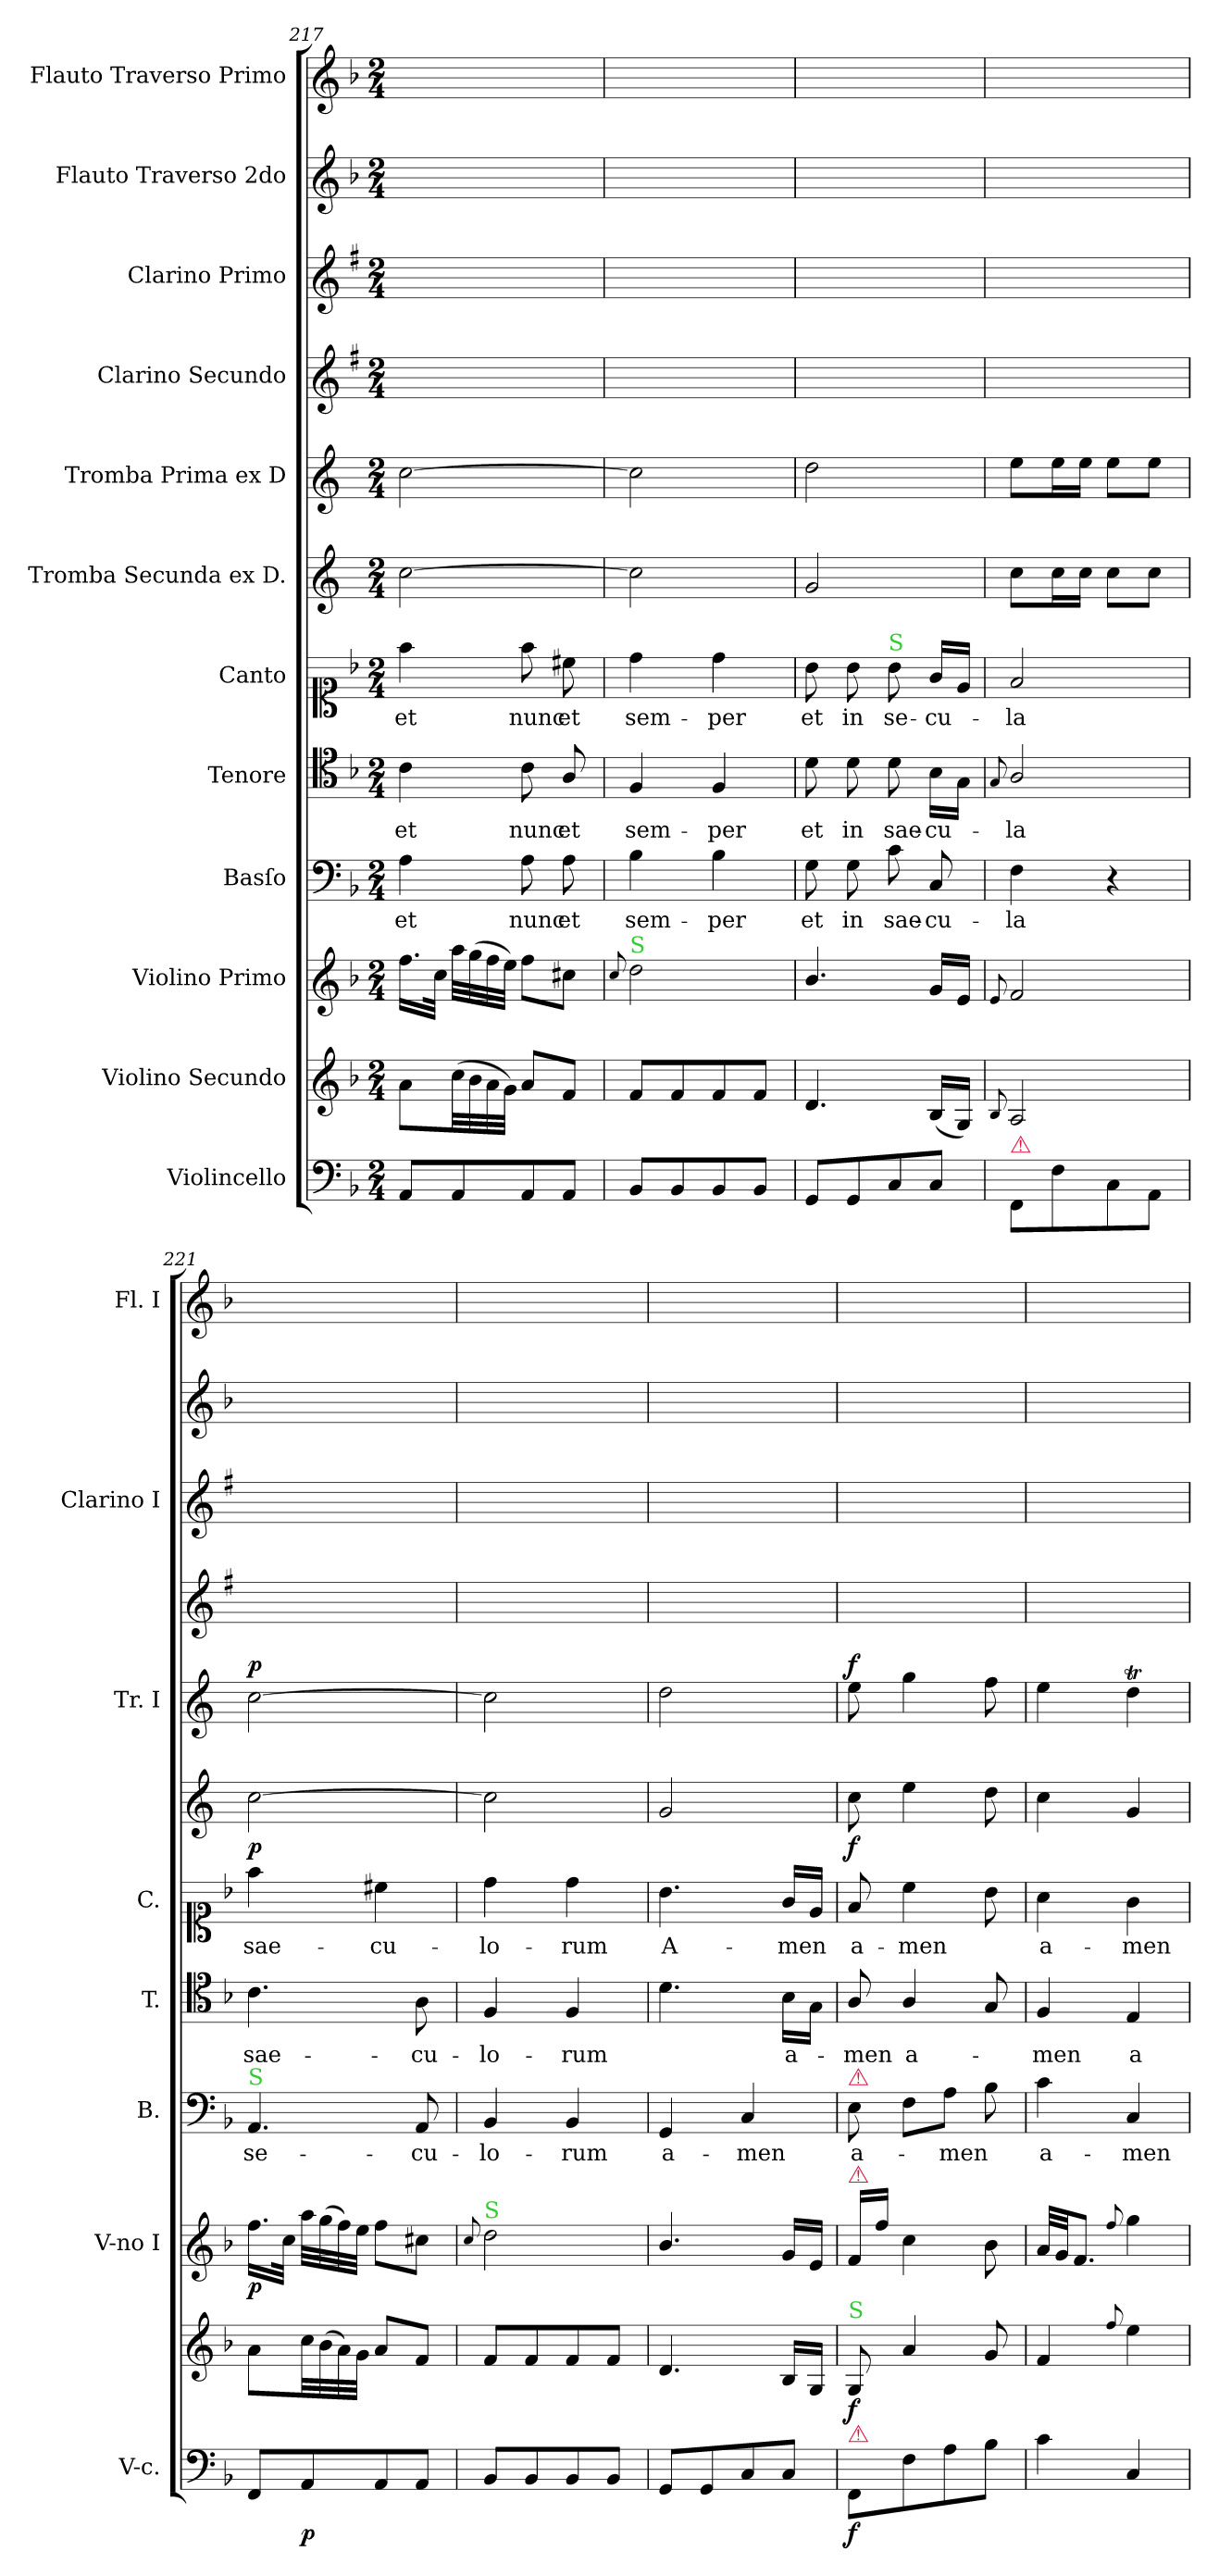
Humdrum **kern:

**kern	**dynam	**kern	**dynam	**kern	**dynam	**kern	**text	**kern	**text	**kern	**text	**kern	**dynam	**kern	**dynam	**kern	**kern	**kern	**kern
*part12	*part12	*part11	*part11	*part10	*part10	*part9	*part9	*part8	*part8	*part7	*part7	*part6	*part6	*part5	*part5	*part4	*part3	*part2	*part1
*staff12	*staff12	*staff11	*staff11	*staff10	*staff10	*staff9	*staff9	*staff8	*staff8	*staff7	*staff7	*staff6	*staff6	*staff5	*staff5	*staff4	*staff3	*staff2	*staff1
*I"Violincello	*	*I"Violino Secundo	*	*I"Violino Primo	*	*I"Basſo	*	*I"Tenore	*	*I"Canto	*	*I"Tromba Secunda ex D.	*	*I"Tromba Prima ex D	*	*I"Clarino Secundo	*I"Clarino Primo	*I"Flauto Traverso 2do	*I"Flauto Traverso Primo
*I'V-c.	*	*	*	*I'V-no I	*	*I'B.	*	*I'T.	*	*I'C.	*	*	*	*I'Tr. I	*	*	*I'Clarino I	*	*I'Fl. I
*clefF4	*	*clefG2	*	*clefG2	*	*clefF4	*	*clefC4	*	*clefC1	*	*clefG2	*	*clefG2	*	*clefG2	*clefG2	*clefG2	*clefG2
*	*	*	*	*	*	*	*	*	*	*	*	*ITrd4c7	*	*ITrd4c7	*	*ITrd1c2	*ITrd1c2	*	*
*k[b-]	*	*k[b-]	*	*k[b-]	*	*k[b-]	*	*k[b-]	*	*k[b-]	*	*k[b-]	*	*k[b-]	*	*k[b-]	*k[b-]	*k[b-]	*k[b-]
*M2/4	*	*M2/4	*	*M2/4	*	*M2/4	*	*M2/4	*	*M2/4	*	*M2/4	*	*M2/4	*	*M2/4	*M2/4	*M2/4	*M2/4
=217	=217	=217	=217	=217	=217	=217	=217	=217	=217	=217	=217	=217	=217	=217	=217	=217	=217	=217	=217
8AA/L	.	8a\L	.	16.ff\LL	.	4A\	et	4c\	et	4ff\	et	[2f\	.	[2f\	.	2ryy	2ryy	2ryy	2ryy
.	.	.	.	32cc\JJk	.	.	.	.	.	.	.	.	.	.	.	.	.	.	.
8AA/	.	(32cc\LL	.	32aa\LLL	.	.	.	.	.	.	.	.	.	.	.	.	.	.	.
.	.	32b-\	.	(32gg\	.	.	.	.	.	.	.	.	.	.	.	.	.	.	.
.	.	32a\	.	32ff\	.	.	.	.	.	.	.	.	.	.	.	.	.	.	.
.	.	32g\JJJ)	.	32ee\JJJ)	.	.	.	.	.	.	.	.	.	.	.	.	.	.	.
8AA/	.	8a/L	.	8ff\L	.	8A\	nunc	8c\	nunc	8ff\	nunc	.	.	.	.	.	.	.	.
8AA/J	.	8f/J	.	8cc#X\J	.	8A\	et	8A/	et	8cc#X\	et	.	.	.	.	.	.	.	.
=218	=218	=218	=218	=218	=218	=218	=218	=218	=218	=218	=218	=218	=218	=218	=218	=218	=218	=218	=218
.	.	.	.	8qqcc/	.	.	.	.	.	.	.	.	.	.	.	.	.	.	.
!	!	!	!	!LO:TX:a:color=limegreen:t=S	!	!	!	!	!	!	!	!	!	!	!	!	!	!	!
8BB-/L	.	8f/L	.	2dd\	.	4B-\	sem-	4F/	sem-	4dd\	sem-	2f\]	.	2f\]	.	2ryy	2ryy	2ryy	2ryy
8BB-/	.	8f/	.	.	.	.	.	.	.	.	.	.	.	.	.	.	.	.	.
8BB-/	.	8f/	.	.	.	4B-\	-per	4F/	-per	4dd\	-per	.	.	.	.	.	.	.	.
8BB-/J	.	8f/J	.	.	.	.	.	.	.	.	.	.	.	.	.	.	.	.	.
=219	=219	=219	=219	=219	=219	=219	=219	=219	=219	=219	=219	=219	=219	=219	=219	=219	=219	=219	=219
8GG/L	.	4.d/	.	4.b-/	.	8G\	et	8d\	et	8b-\	et	2c/	.	2g\	.	2ryy	2ryy	2ryy	2ryy
8GG/	.	.	.	.	.	8G\	in	8d\	in	8b-\	in	.	.	.	.	.	.	.	.
!	!	!	!	!	!	!	!	!	!	!LO:TX:a:color=limegreen:t=S	!	!	!	!	!	!	!	!	!
8C/	.	.	.	.	.	8c\	sae-	8d\	sae-	8b-\	se-	.	.	.	.	.	.	.	.
8C/J	.	(16B-/LL	.	16g/LL	.	8C/	-cu-	16B-\LL	-cu-	16g\LL	-cu-	.	.	.	.	.	.	.	.
.	.	16G/JJ)	.	16e/JJ	.	.	.	16G\JJ	.	16e/JJ	.	.	.	.	.	.	.	.	.
=220	=220	=220	=220	=220	=220	=220	=220	=220	=220	=220	=220	=220	=220	=220	=220	=220	=220	=220	=220
.	.	8qqB-/	.	8qqe/	.	.	.	8qqG/	.	.	.	.	.	.	.	.	.	.	.
!LO:TX:a:color=crimson:t=⚠	!	!	!	!	!	!	!	!	!	!	!	!	!	!	!	!	!	!	!
8FF/L	.	2A/	.	2f/	.	4F\	-la	2A/	-la	2f/	-la	8f\L	.	8a\L	.	2ryy	2ryy	2ryy	2ryy
8F\	.	.	.	.	.	.	.	.	.	.	.	16f\L	.	16a\L	.	.	.	.	.
.	.	.	.	.	.	.	.	.	.	.	.	16f\JJ	.	16a\JJ	.	.	.	.	.
8C\	.	.	.	.	.	4r	.	.	.	.	.	8f\L	.	8a\L	.	.	.	.	.
8AA\J	.	.	.	.	.	.	.	.	.	.	.	8f\J	.	8a\J	.	.	.	.	.
=221	=221	=221	=221	=221	=221	=221	=221	=221	=221	=221	=221	=221	=221	=221	=221	=221	=221	=221	=221
!	!	!	!	!	!	!LO:TX:a:color=limegreen:t=S	!	!	!	!	!	!	!	!	!	!	!	!	!
!	!	!	!	!	!	!	!	!	!	!	!	!	!	!	!LO:DY:a	!	!	!	!
8FF/L	.	8a\L	pia	16.ff\LL	p.	4.AA/	se-	4.c\	sae-	4ff\	sae-	[2f\	p	[2f\	p	2ryy	2ryy	2ryy	2ryy
.	.	.	.	32cc\JJk	.	.	.	.	.	.	.	.	.	.	.	.	.	.	.
8AA/	p	32cc\LL	.	32aa\LLL	.	.	.	.	.	.	.	.	.	.	.	.	.	.	.
.	.	(32b-\	.	(32gg\	.	.	.	.	.	.	.	.	.	.	.	.	.	.	.
.	.	32a\)	.	32ff\)	.	.	.	.	.	.	.	.	.	.	.	.	.	.	.
.	.	32g\JJJ	.	32ee\JJJ	.	.	.	.	.	.	.	.	.	.	.	.	.	.	.
8AA/	.	8a/L	.	8ff\L	.	.	.	.	.	4cc#X\	-cu-	.	.	.	.	.	.	.	.
8AA/J	.	8f/J	.	8cc#X\J	.	8AA/	-cu-	8A\	-cu-	.	.	.	.	.	.	.	.	.	.
=222	=222	=222	=222	=222	=222	=222	=222	=222	=222	=222	=222	=222	=222	=222	=222	=222	=222	=222	=222
.	.	.	.	8qqcc/	.	.	.	.	.	.	.	.	.	.	.	.	.	.	.
!	!	!	!	!LO:TX:a:color=limegreen:t=S	!	!	!	!	!	!	!	!	!	!	!	!	!	!	!
8BB-/L	.	8f/L	.	2dd\	.	4BB-/	-lo-	4F/	-lo-	4dd\	-lo-	2f\]	.	2f\]	.	2ryy	2ryy	2ryy	2ryy
8BB-/	.	8f/	.	.	.	.	.	.	.	.	.	.	.	.	.	.	.	.	.
8BB-/	.	8f/	.	.	.	4BB-/	-rum	4F/	-rum	4dd\	-rum	.	.	.	.	.	.	.	.
8BB-/J	.	8f/J	.	.	.	.	.	.	.	.	.	.	.	.	.	.	.	.	.
=223	=223	=223	=223	=223	=223	=223	=223	=223	=223	=223	=223	=223	=223	=223	=223	=223	=223	=223	=223
8GG/L	.	4.d/	.	4.b-/	.	4GG/	a-	4.d\	.	4.b-\	A-	2c/	.	2g\	.	2ryy	2ryy	2ryy	2ryy
8GG/	.	.	.	.	.	.	.	.	.	.	.	.	.	.	.	.	.	.	.
8C/	.	.	.	.	.	4C/	-men	.	.	.	.	.	.	.	.	.	.	.	.
8C/J	.	16B-/LL	.	16g/LL	.	.	.	16B-\LL	a-	16g/LL	-men	.	.	.	.	.	.	.	.
.	.	16G/JJ	.	16e/JJ	.	.	.	16G\JJ	.	16e/JJ	.	.	.	.	.	.	.	.	.
=224	=224	=224	=224	=224	=224	=224	=224	=224	=224	=224	=224	=224	=224	=224	=224	=224	=224	=224	=224
!	!	!	!	!	!	!LO:TX:a:color=crimson:t=⚠	!	!	!	!	!	!	!	!	!	!	!	!	!
!	!	!	!	!LO:TX:a:color=crimson:t=⚠	!	!	!	!	!	!	!	!	!	!	!	!	!	!	!
!	!	!LO:TX:a:color=limegreen:t=S	!	!	!	!	!	!	!	!	!	!	!	!	!	!	!	!	!
!LO:TX:a:color=crimson:t=⚠	!	!	!	!	!	!	!	!	!	!	!	!	!	!	!	!	!	!	!
!	!	!	!	!	!	!	!	!	!	!	!	!	!	!	!LO:DY:a	!	!	!	!
8FF/L	f	8G/	f	16f/LL	.	8E\	a-	8A/	-men	8f/	a-	8f\	f	8a\	f	2ryy	2ryy	2ryy	2ryy
.	.	.	.	16ff\JJ	.	.	.	.	.	.	.	.	.	.	.	.	.	.	.
8F\	.	4a/	.	4cc\	.	8F\L	.	4A/	a-	4cc\	-men	4a\	.	4cc\	.	.	.	.	.
8A\	.	.	.	.	.	8A\J	-men	.	.	.	.	.	.	.	.	.	.	.	.
8B-\J	.	8g/	.	8b-\	.	8B-\	.	8G/	.	8b-\	.	8g\	.	8b-\	.	.	.	.	.
=225	=225	=225	=225	=225	=225	=225	=225	=225	=225	=225	=225	=225	=225	=225	=225	=225	=225	=225	=225
4c\	.	4f/	.	32a/LLL	.	4c\	a-	4F/	-men	4a\	a-	4f\	.	4a\	.	2ryy	2ryy	2ryy	2ryy
.	.	.	.	32g/JJ	.	.	.	.	.	.	.	.	.	.	.	.	.	.	.
.	.	.	.	8.f/J	.	.	.	.	.	.	.	.	.	.	.	.	.	.	.
.	.	8qqff/	.	8qqff/	.	.	.	.	.	.	.	.	.	.	.	.	.	.	.
4C/	.	4ee\	.	4gg\	.	4C/	-men	4E/	a-	4g\	-men	4c/	.	4gT\	.	.	.	.	.
=	=	=	=	=	=	=	=	=	=	=	=	=	=	=	=	=	=	=	=
*-	*-	*-	*-	*-	*-	*-	*-	*-	*-	*-	*-	*-	*-	*-	*-	*-	*-	*-	*-
